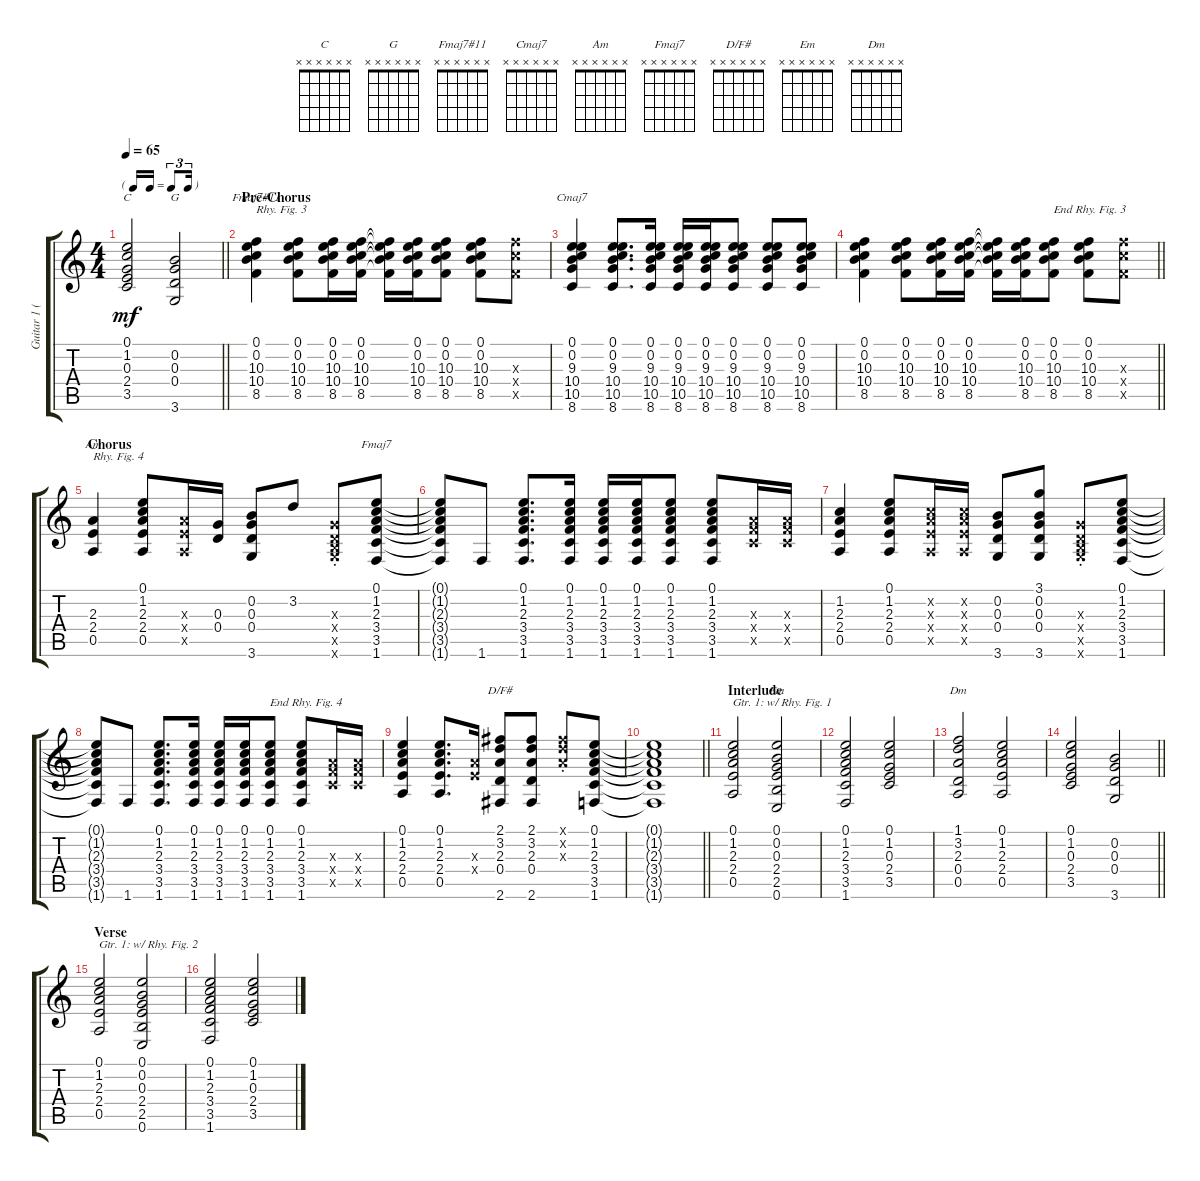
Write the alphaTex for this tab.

\track ("Guitar 1 (clean)" "Guitar 1 (") {instrument electricguitarclean}
\staff {score tabs}
\tuning (E4 B3 G3 D3 A2 E2) {hide}
\chord ("C" x x x x x x)
\chord ("G" x x x x x x)
\chord ("Fmaj7#11" x x x x x x)
\chord ("Cmaj7" x x x x x x)
\chord ("Am" x x x x x x)
\chord ("Fmaj7" x x x x x x)
\chord ("D/F#" x x x x x x)
\chord ("Em" x x x x x x)
\chord ("Dm" x x x x x x)
\ts (4 4)
\tf triplet16th
\tempo 65
\clef g2
\barLineRight lightlight
\ks aminor
(0.1 1.2 0.3 2.4 3.5).2{ch "C" dy mf} (0.2 0.3 0.4 3.6).2{ch "G"} |
\section ("" "Pre-Chorus")
(0.1 0.2 10.3 10.4 8.5).4{ch "Fmaj7#11" txt "Rhy. Fig. 3"} (0.1 0.2 10.3 10.4 8.5).8 (0.1 0.2 10.3 10.4 8.5).16 (0.1 0.2 10.3 10.4 8.5).16 (0.1{t} 0.2{t} 10.3{t} 10.4{t} 8.5{t}).16 (0.1 0.2 10.3 10.4 8.5).16 (0.1 0.2 10.3 10.4 8.5).8 (0.1 0.2 10.3 10.4 8.5).8 (10.3{x} 10.4{x} 8.5{x}).8 |
(0.1 0.2 9.3 10.4 10.5 8.6).4{ch "Cmaj7"} (0.1 0.2 9.3 10.4 10.5 8.6).8{d} (0.1 0.2 9.3 10.4 10.5 8.6).16 (0.1 0.2 9.3 10.4 10.5 8.6).16 (0.1 0.2 9.3 10.4 10.5 8.6).16 (0.1 0.2 9.3 10.4 10.5 8.6).8 (0.1 0.2 9.3 10.4 10.5 8.6).8 (0.1 0.2 9.3 10.4 10.5 8.6).8 |
\barLineRight lightlight
(0.1 0.2 10.3 10.4 8.5).4 (0.1 0.2 10.3 10.4 8.5).8 (0.1 0.2 10.3 10.4 8.5).16 (0.1 0.2 10.3 10.4 8.5).16 (0.1{t} 0.2{t} 10.3{t} 10.4{t} 8.5{t}).16 (0.1 0.2 10.3 10.4 8.5).16 (0.1 0.2 10.3 10.4 8.5).8{txt "End Rhy. Fig. 3"} (0.1 0.2 10.3 10.4 8.5).8 (10.3{x} 10.4{x} 8.5{x}).8 |
\section ("" "Chorus")
(2.3 2.4 0.5).4{ch "Am" txt "Rhy. Fig. 4"} (0.1 1.2 2.3 2.4 0.5).8 (2.3{x} 2.4{x} 0.5{x}).16 (0.3 0.4).16 (0.2 0.3 0.4 3.6).8 3.2.8 (0.3{st x} 0.4{st x} 2.5{st x} 3.6{st x}).8 (0.1 1.2 2.3 3.4 3.5 1.6).8{ch "Fmaj7"} |
(0.1{t} 1.2{t} 2.3{t} 3.4{t} 3.5{t} 1.6{t}).8 1.6.8 (0.1 1.2 2.3 3.4 3.5 1.6).8{d} (0.1 1.2 2.3 3.4 3.5 1.6).16 (0.1 1.2 2.3 3.4 3.5 1.6).16 (0.1 1.2 2.3 3.4 3.5 1.6).16 (0.1 1.2 2.3 3.4 3.5 1.6).8 (0.1 1.2 2.3 3.4 3.5 1.6).8 (2.3{x} 3.4{x} 3.5{x}).16 (2.3{x} 3.4{x} 3.5{x}).16 |
(1.2 2.3 2.4 0.5).4 (0.1 1.2 2.3 2.4 0.5).8 (1.2{x} 2.3{x} 2.4{x} 0.5{x}).16 (1.2{x} 2.3{x} 2.4{x} 0.5{x}).16 (0.2 0.3 0.4 3.6).8 (3.1 0.2 0.3 0.4 3.6).8 (0.3{st x} 0.4{st x} 2.5{st x} 3.6{st x}).8 (0.1 1.2 2.3 3.4 3.5 1.6).8 |
(0.1{t} 1.2{t} 2.3{t} 3.4{t} 3.5{t} 1.6{t}).8 1.6.8 (0.1 1.2 2.3 3.4 3.5 1.6).8{d} (0.1 1.2 2.3 3.4 3.5 1.6).16 (0.1 1.2 2.3 3.4 3.5 1.6).16 (0.1 1.2 2.3 3.4 3.5 1.6).16 (0.1 1.2 2.3 3.4 3.5 1.6).8{txt "End Rhy. Fig. 4"} (0.1 1.2 2.3 3.4 3.5 1.6).8 (2.3{x} 3.4{x} 3.5{x}).16 (2.3{x} 3.4{x} 3.5{x}).16 |
(0.1 1.2 2.3 2.4 0.5).4 (0.1 1.2 2.3 2.4 0.5).8{d} (2.3{x} 2.4{x}).16 (2.1 3.2 2.3 0.4 2.6).8{ch "D/F#"} (2.1 3.2 2.3 0.4 2.6).8 (2.1{st x} 3.2{st x} 2.3{st x}).8 (0.1 1.2 2.3 3.4 3.5 1.6).8 |
\barLineRight lightlight
(0.1{t} 1.2{t} 2.3{t} 3.4{t} 3.5{t} 1.6{t}).1 |
\section ("" "Interlude")
(0.1 1.2 2.3 2.4 0.5).2{txt "Gtr. 1: w/ Rhy. Fig. 1"} (0.1 0.2 0.3 2.4 2.5 0.6).2{ch "Em"} |
(0.1 1.2 2.3 3.4 3.5 1.6).2 (0.1 1.2 0.3 2.4 3.5).2 |
(1.1 3.2 2.3 0.4 0.5).2{ch "Dm"} (0.1 1.2 2.3 2.4 0.5).2 |
\barLineRight lightlight
(0.1 1.2 0.3 2.4 3.5).2 (0.2 0.3 0.4 3.6).2 |
\section ("" "Verse")
(0.1 1.2 2.3 2.4 0.5).2{txt "Gtr. 1: w/ Rhy. Fig. 2"} (0.1 0.2 0.3 2.4 2.5 0.6).2 |
(0.1 1.2 2.3 3.4 3.5 1.6).2 (0.1 1.2 0.3 2.4 3.5).2
